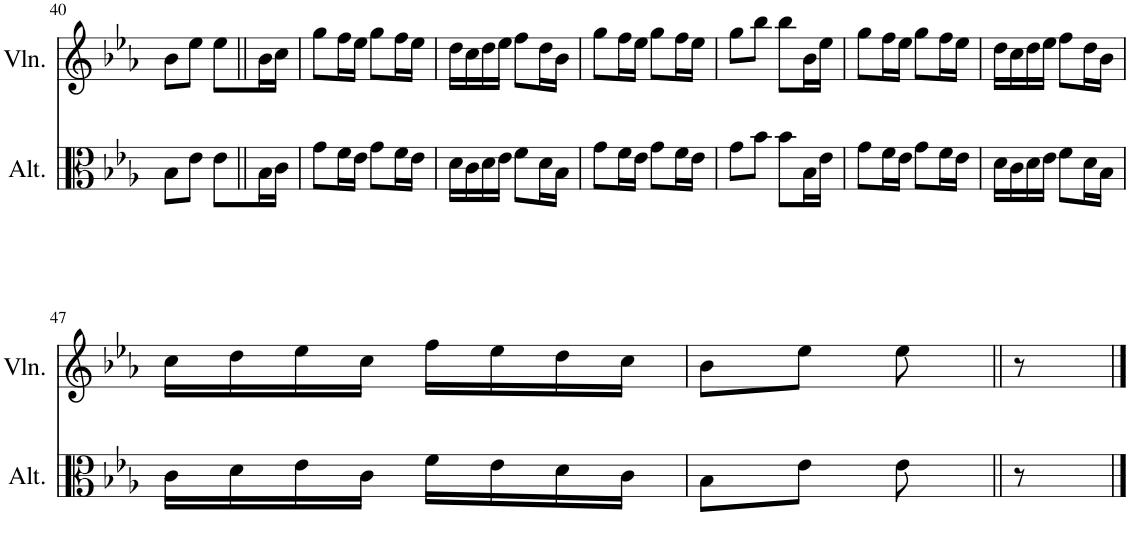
**kern	**kern
*part2	*part1
*staff2	*staff1
*I"Alto	*I"Violon
*I'Alt.	*I'Vln.
!!LO:PB:g=z
*clefC3	*clefG2
*k[b-e-a-]	*k[b-e-a-]
*M2/4	*M2/4
=40	=40
8B-\L	8b-\L
8e-\J	8ee-\J
8e-\L	8ee-\L
16B-\L	16b-\L
16c\JJ	16cc\JJ
=41	=41
8g\L	8gg\L
16f\L	16ff\L
16e-\JJ	16ee-\JJ
8g\L	8gg\L
16f\L	16ff\L
16e-\JJ	16ee-\JJ
=42	=42
16d\LL	16dd\LL
16c\	16cc\
16d\	16dd\
16e-\JJ	16ee-\JJ
8f\L	8ff\L
16d\L	16dd\L
16B-\JJ	16b-\JJ
=43	=43
8g\L	8gg\L
16f\L	16ff\L
16e-\JJ	16ee-\JJ
8g\L	8gg\L
16f\L	16ff\L
16e-\JJ	16ee-\JJ
=44	=44
8g\L	8gg\L
8b-\J	8bb-\J
8b-\L	8bb-\L
16B-\L	16b-\L
16e-\JJ	16ee-\JJ
=45	=45
8g\L	8gg\L
16f\L	16ff\L
16e-\JJ	16ee-\JJ
8g\L	8gg\L
16f\L	16ff\L
16e-\JJ	16ee-\JJ
=46	=46
16d\LL	16dd\LL
16c\	16cc\
16d\	16dd\
16e-\JJ	16ee-\JJ
8f\L	8ff\L
16d\L	16dd\L
16B-\JJ	16b-\JJ
!!LO:LB:g=z
=47	=47
16c\LL	16cc\LL
16d\	16dd\
16e-\	16ee-\
16c\JJ	16cc\JJ
16f\LL	16ff\LL
16e-\	16ee-\
16d\	16dd\
16c\JJ	16cc\JJ
=48	=48
8B-\L	8b-\L
8e-\J	8ee-\J
8e-\	8ee-\
8r	8r
==	==
*-	*-
